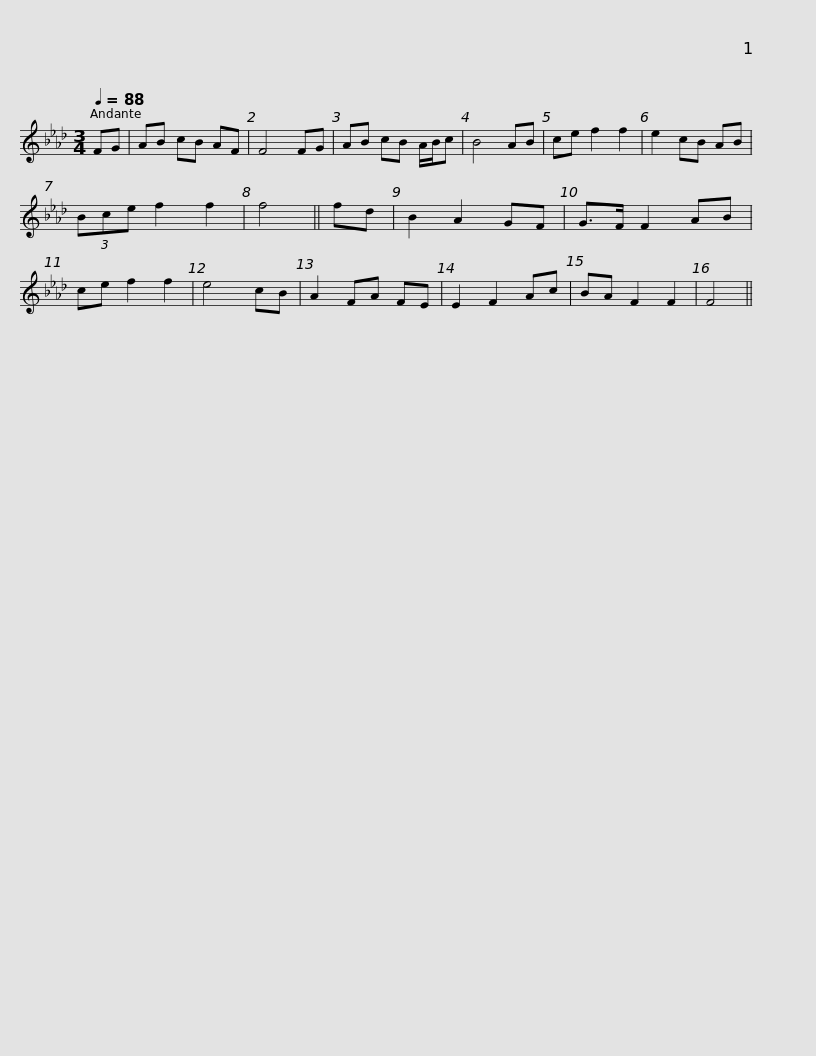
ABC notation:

X:1
L:1/8
Q:1/4=88
M:3/4
I:linebreak $
K:Fmin
V:1 treble
V:1
 FG | AB cB AF | F4 FG | AB cB A/B/c | B4 AB | %5
 ce f2 f2 | e2 cB AB | (3Bce f2 f2 | f4 || fd |$ %10
 B2 A2 GF | G>F F2 AB | ce f2 f2 | e4 cB | A2 FA FE | %15
 E2 F2 Ac | BA F2 F2 | F4 || %18
